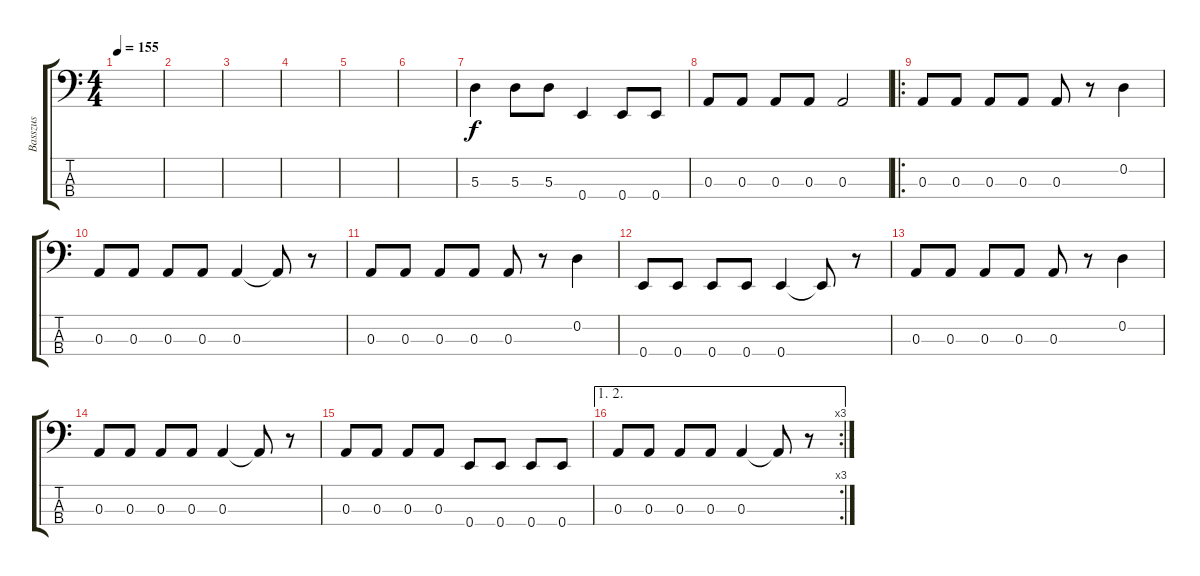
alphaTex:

\track ("Basszus" "Basszus") {instrument electricbasspick}
\staff {score tabs}
\tuning (G2 D2 A1 E1) {hide}
\ts (4 4)
\tempo 155
\clef f4
\ks c
|
|
|
|
|
|
5.3.4 5.3.8 5.3.8 0.4.4 0.4.8 0.4.8 |
0.3.8 0.3.8 0.3.8 0.3.8 0.3.2 |
\ro
0.3.8 0.3.8 0.3.8 0.3.8 0.3.8 r.8 0.2.4 |
0.3.8 0.3.8 0.3.8 0.3.8 0.3.4 0.3{t}.8 r.8 |
0.3.8 0.3.8 0.3.8 0.3.8 0.3.8 r.8 0.2.4 |
0.4.8 0.4.8 0.4.8 0.4.8 0.4.4 0.4{t}.8 r.8 |
0.3.8 0.3.8 0.3.8 0.3.8 0.3.8 r.8 0.2.4 |
0.3.8 0.3.8 0.3.8 0.3.8 0.3.4 0.3{t}.8 r.8 |
0.3.8 0.3.8 0.3.8 0.3.8 0.4.8 0.4.8 0.4.8 0.4.8 |
\ae (1 2)
\rc 3
0.3.8 0.3.8 0.3.8 0.3.8 0.3.4 0.3{t}.8 r.8
